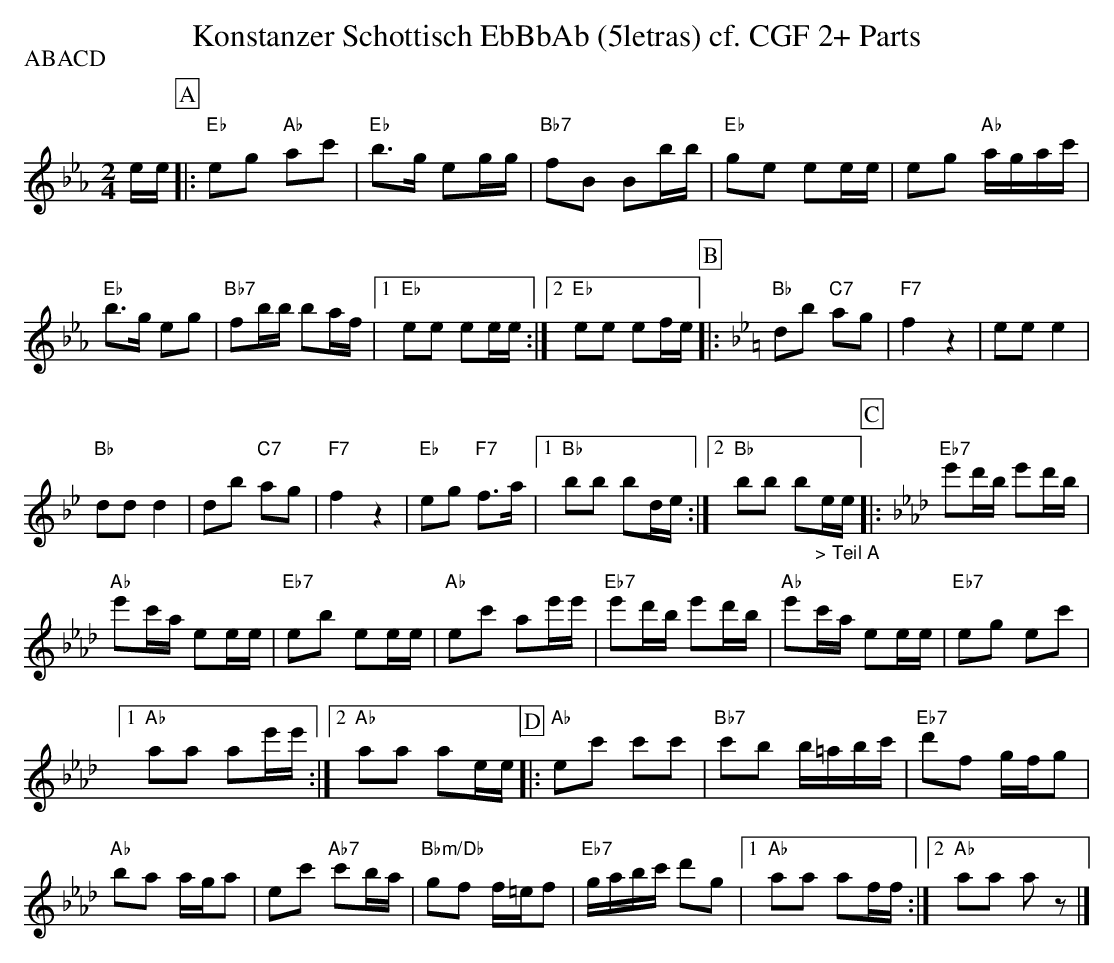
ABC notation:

X:1
T:Konstanzer Schottisch EbBbAb (5letras) cf. CGF 2+ Parts
P:ABACD
M:2/4
L:1/16
K:Ebmaj%%MIDI gchordon
ee [P:A] |: "Eb"e2g2 "Ab"a2c'2 | "Eb"b3g e2gg | "Bb7"f2B2 B2bb | "Eb"g2e2 e2ee | e2g2 "Ab"agac' |
"Eb"b3g e2g2 | "Bb7"f2bb b2af |1 "Eb"e2e2 e2ee :|2 "Eb"e2e2 e2fe [P:B] |: [K:Bbmaj] "Bb"d2b2 "C7"a2g2 | "F7"f4z4 | e2e2 e4 |
"Bb"d2d2d4 | d2b2 "C7"a2g2 | "F7"f4z4 | "Eb"e2g2 "F7"f3a |1 "Bb"b2b2 b2de :|2 "Bb"b2b2 b2"_> Teil A"ee [P:C] |: [K:Abmaj] "Eb7"e'2d'b e'2d'b |
"Ab"e'2c'a e2ee | "Eb7"e2b2 e2ee | "Ab"e2c'2 a2e'e' | "Eb7"e'2d'b e'2d'b | "Ab"e'2c'a e2ee | "Eb7"e2g2 e2c'2 |1
"Ab"a2a2 a2e'e' :|2 "Ab"a2a2 a2ee [P:D] |: "Ab"e2c'2 c'2c'2 | "Bb7"c'2b2 b=abc' | "Eb7"d'2f2 gfg2 |
"Ab"b2a2 aga2 | e2c'2 "Ab7"c'2ba | "Bbm/Db"g2f2 f=ef2 | "Eb7"gabc' d'2g2 |1 "Ab"a2a2 a2ff :|2 "Ab"a2a2 a2z2 |]
